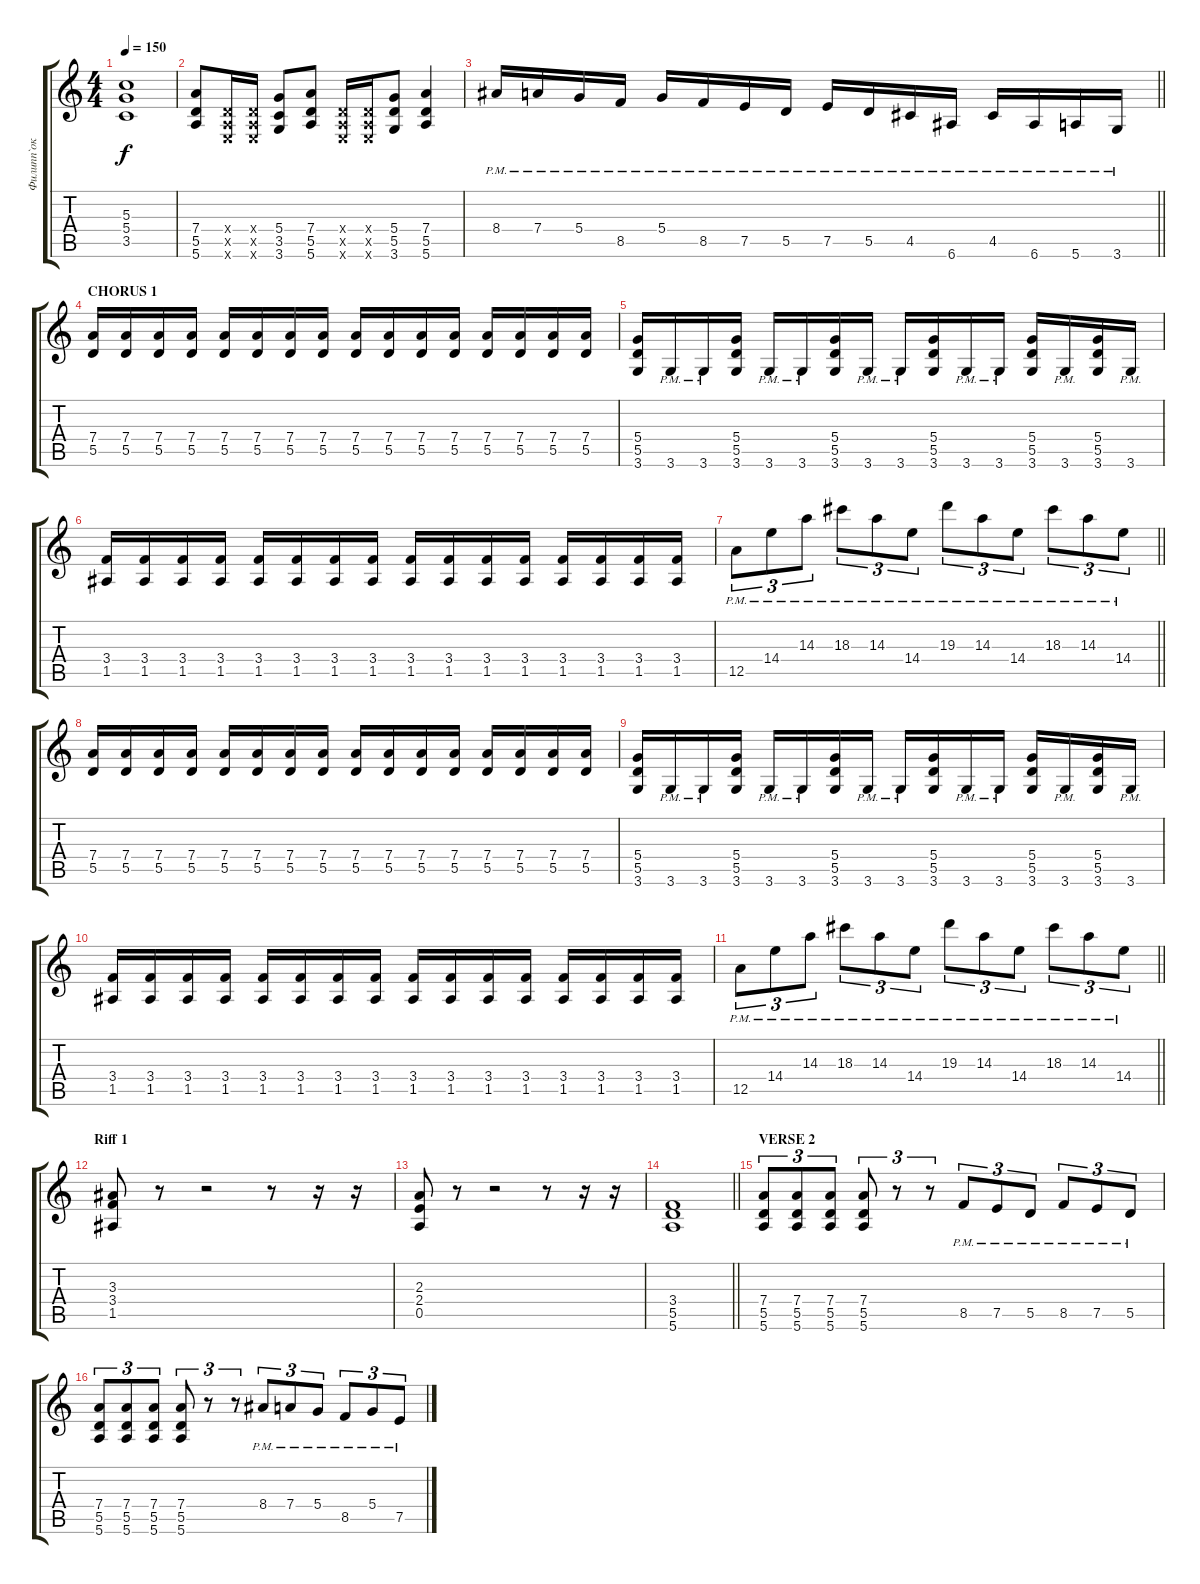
\track ("Филипп`ок :)" "Филипп`ок ") {instrument distortionguitar}
\staff {score tabs}
\tuning (E4 B3 G3 D3 A2 E2) {hide}
\ts (4 4)
\tempo 150
\clef g2
\ks c
(5.3 5.4 3.5).1{dy f} |
(7.4 5.5 5.6).8 (0.4{x} 0.5{x} 0.6{x}).16 (0.4{x} 0.5{x} 0.6{x}).16 (5.4 3.5 3.6).8 (7.4 5.5 5.6).8 (0.4{x} 0.5{x} 0.6{x}).16 (0.4{x} 0.5{x} 0.6{x}).16 (5.4 5.5 3.6).8 (7.4 5.5 5.6).4 |
\barLineRight lightlight
8.4{pm}.16 7.4{pm}.16 5.4{pm}.16 8.5{pm}.16 5.4{pm}.16 8.5{pm}.16 7.5{pm}.16 5.5{pm}.16 7.5{pm}.16 5.5{pm}.16 4.5{pm}.16 6.6{pm}.16 4.5{pm}.16 6.6{pm}.16 5.6{pm}.16 3.6{pm}.16 |
\section ("" "CHORUS 1")
(7.4 5.5).16 (7.4 5.5).16 (7.4 5.5).16 (7.4 5.5).16 (7.4 5.5).16 (7.4 5.5).16 (7.4 5.5).16 (7.4 5.5).16 (7.4 5.5).16 (7.4 5.5).16 (7.4 5.5).16 (7.4 5.5).16 (7.4 5.5).16 (7.4 5.5).16 (7.4 5.5).16 (7.4 5.5).16 |
(5.4 5.5 3.6).16 3.6{pm}.16 3.6{pm}.16 (5.4 5.5 3.6).16 3.6{pm}.16 3.6{pm}.16 (5.4 5.5 3.6).16 3.6{pm}.16 3.6{pm}.16 (5.4 5.5 3.6).16 3.6{pm}.16 3.6{pm}.16 (5.4 5.5 3.6).16 3.6{pm}.16 (5.4 5.5 3.6).16 3.6{pm}.16 |
(3.4 1.5).16 (3.4 1.5).16 (3.4 1.5).16 (3.4 1.5).16 (3.4 1.5).16 (3.4 1.5).16 (3.4 1.5).16 (3.4 1.5).16 (3.4 1.5).16 (3.4 1.5).16 (3.4 1.5).16 (3.4 1.5).16 (3.4 1.5).16 (3.4 1.5).16 (3.4 1.5).16 (3.4 1.5).16 |
\barLineRight lightlight
12.5{pm}.8{tu (3 2)} 14.4{pm}.8{tu (3 2)} 14.3{pm}.8{tu (3 2)} 18.3{pm}.8{tu (3 2)} 14.3{pm}.8{tu (3 2)} 14.4{pm}.8{tu (3 2)} 19.3{pm}.8{tu (3 2)} 14.3{pm}.8{tu (3 2)} 14.4{pm}.8{tu (3 2)} 18.3{pm}.8{tu (3 2)} 14.3{pm}.8{tu (3 2)} 14.4{pm}.8{tu (3 2)} |
(7.4 5.5).16 (7.4 5.5).16 (7.4 5.5).16 (7.4 5.5).16 (7.4 5.5).16 (7.4 5.5).16 (7.4 5.5).16 (7.4 5.5).16 (7.4 5.5).16 (7.4 5.5).16 (7.4 5.5).16 (7.4 5.5).16 (7.4 5.5).16 (7.4 5.5).16 (7.4 5.5).16 (7.4 5.5).16 |
(5.4 5.5 3.6).16 3.6{pm}.16 3.6{pm}.16 (5.4 5.5 3.6).16 3.6{pm}.16 3.6{pm}.16 (5.4 5.5 3.6).16 3.6{pm}.16 3.6{pm}.16 (5.4 5.5 3.6).16 3.6{pm}.16 3.6{pm}.16 (5.4 5.5 3.6).16 3.6{pm}.16 (5.4 5.5 3.6).16 3.6{pm}.16 |
(3.4 1.5).16 (3.4 1.5).16 (3.4 1.5).16 (3.4 1.5).16 (3.4 1.5).16 (3.4 1.5).16 (3.4 1.5).16 (3.4 1.5).16 (3.4 1.5).16 (3.4 1.5).16 (3.4 1.5).16 (3.4 1.5).16 (3.4 1.5).16 (3.4 1.5).16 (3.4 1.5).16 (3.4 1.5).16 |
\barLineRight lightlight
12.5{pm}.8{tu (3 2)} 14.4{pm}.8{tu (3 2)} 14.3{pm}.8{tu (3 2)} 18.3{pm}.8{tu (3 2)} 14.3{pm}.8{tu (3 2)} 14.4{pm}.8{tu (3 2)} 19.3{pm}.8{tu (3 2)} 14.3{pm}.8{tu (3 2)} 14.4{pm}.8{tu (3 2)} 18.3{pm}.8{tu (3 2)} 14.3{pm}.8{tu (3 2)} 14.4{pm}.8{tu (3 2)} |
\section ("" "Riff 1")
(3.3 3.4 1.5).8 r.8 r.2 r.8 r.16 r.16 |
(2.3 2.4 0.5).8 r.8 r.2 r.8 r.16 r.16 |
\barLineRight lightlight
(3.4 5.5 5.6).1 |
\section ("" "VERSE 2")
(7.4 5.5 5.6).8{tu (3 2)} (7.4 5.5 5.6).8{tu (3 2)} (7.4 5.5 5.6).8{tu (3 2)} (7.4 5.5 5.6).8{tu (3 2)} r.8{tu (3 2)} r.8{tu (3 2)} 8.5{pm}.8{tu (3 2)} 7.5{pm}.8{tu (3 2)} 5.5{pm}.8{tu (3 2)} 8.5{pm}.8{tu (3 2)} 7.5{pm}.8{tu (3 2)} 5.5{pm}.8{tu (3 2)} |
(7.4 5.5 5.6).8{tu (3 2)} (7.4 5.5 5.6).8{tu (3 2)} (7.4 5.5 5.6).8{tu (3 2)} (7.4 5.5 5.6).8{tu (3 2)} r.8{tu (3 2)} r.8{tu (3 2)} 8.4{pm}.8{tu (3 2)} 7.4{pm}.8{tu (3 2)} 5.4{pm}.8{tu (3 2)} 8.5{pm}.8{tu (3 2)} 5.4{pm}.8{tu (3 2)} 7.5{pm}.8{tu (3 2)}
